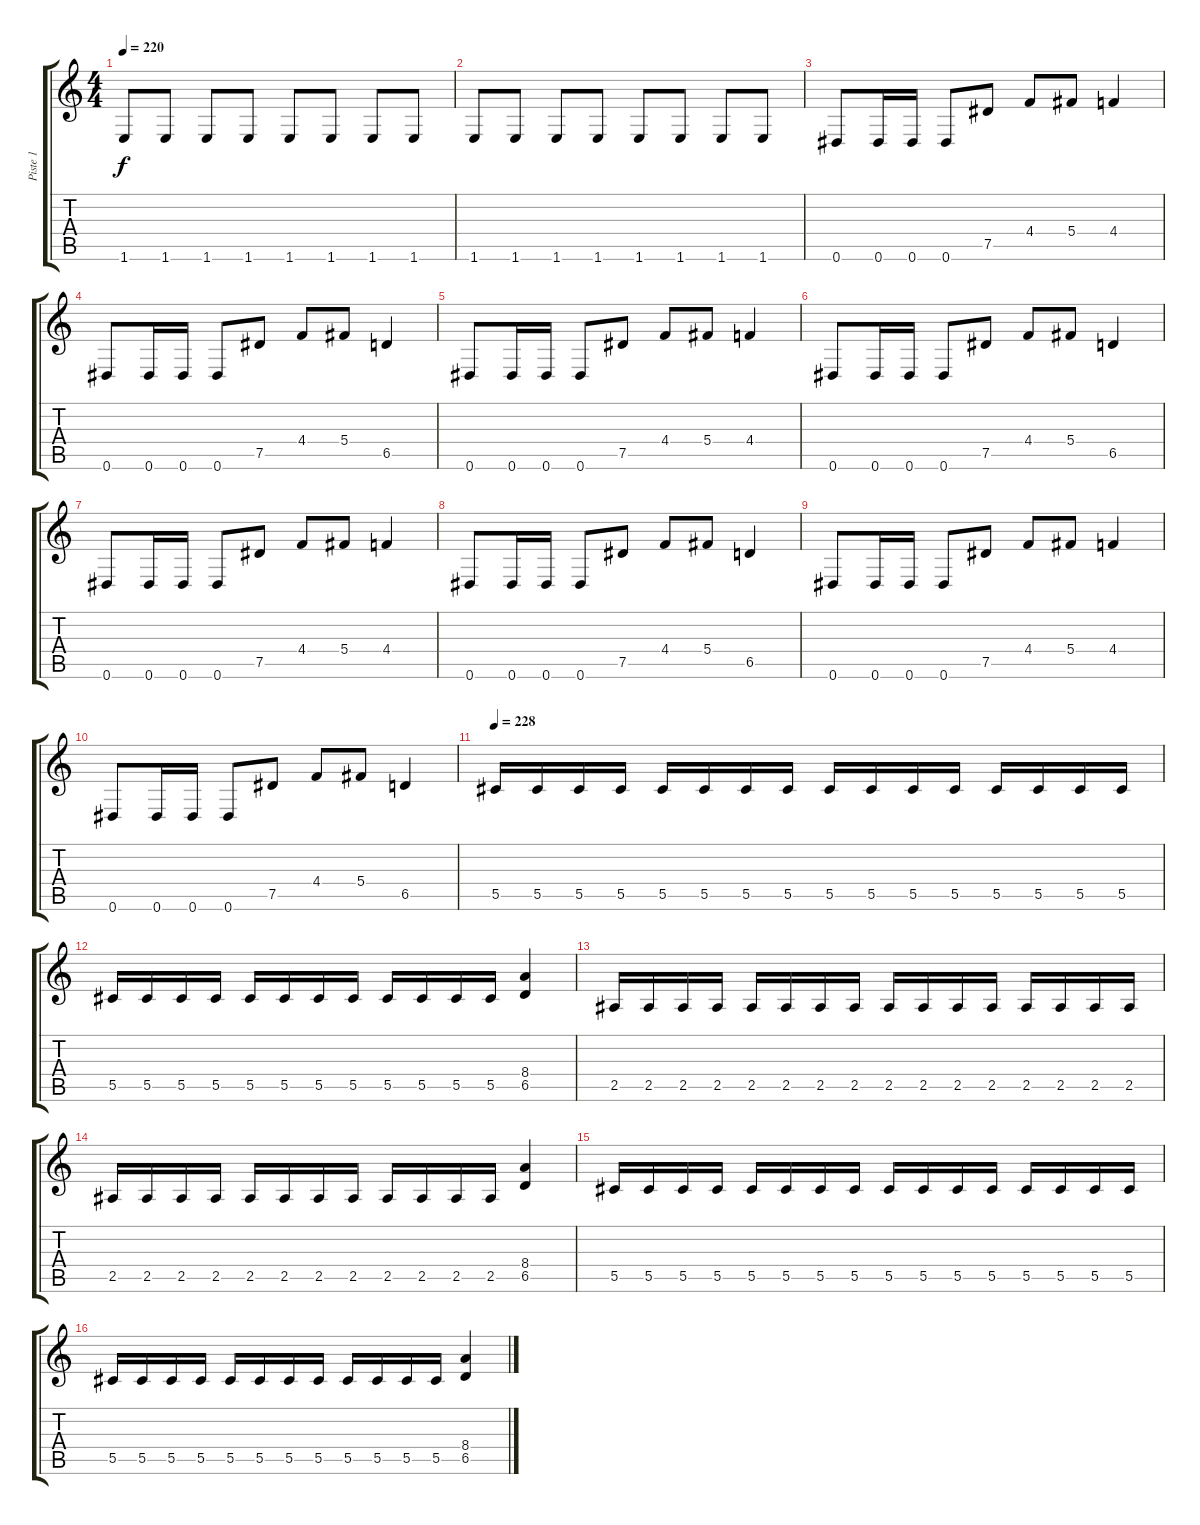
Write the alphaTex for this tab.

\track ("Piste 1" "Piste 1") {instrument distortionguitar}
\staff {score tabs}
\tuning (Eb4 Bb3 Gb3 Db3 Ab2 Eb2) {hide}
\ts (4 4)
\tempo 220
\clef g2
\ks c
1.6.8{dy f} 1.6.8 1.6.8 1.6.8 1.6.8 1.6.8 1.6.8 1.6.8 |
1.6.8 1.6.8 1.6.8 1.6.8 1.6.8 1.6.8 1.6.8 1.6.8 |
0.6.8 0.6.16 0.6.16 0.6.8 7.5.8 4.4.8 5.4.8 4.4.4 |
0.6.8 0.6.16 0.6.16 0.6.8 7.5.8 4.4.8 5.4.8 6.5.4 |
0.6.8 0.6.16 0.6.16 0.6.8 7.5.8 4.4.8 5.4.8 4.4.4 |
0.6.8 0.6.16 0.6.16 0.6.8 7.5.8 4.4.8 5.4.8 6.5.4 |
0.6.8 0.6.16 0.6.16 0.6.8 7.5.8 4.4.8 5.4.8 4.4.4 |
0.6.8 0.6.16 0.6.16 0.6.8 7.5.8 4.4.8 5.4.8 6.5.4 |
0.6.8 0.6.16 0.6.16 0.6.8 7.5.8 4.4.8 5.4.8 4.4.4 |
0.6.8 0.6.16 0.6.16 0.6.8 7.5.8 4.4.8 5.4.8 6.5.4 |
\tempo 228
5.5.16 5.5.16 5.5.16 5.5.16 5.5.16 5.5.16 5.5.16 5.5.16 5.5.16 5.5.16 5.5.16 5.5.16 5.5.16 5.5.16 5.5.16 5.5.16 |
5.5.16 5.5.16 5.5.16 5.5.16 5.5.16 5.5.16 5.5.16 5.5.16 5.5.16 5.5.16 5.5.16 5.5.16 (8.4 6.5).4 |
2.5.16 2.5.16 2.5.16 2.5.16 2.5.16 2.5.16 2.5.16 2.5.16 2.5.16 2.5.16 2.5.16 2.5.16 2.5.16 2.5.16 2.5.16 2.5.16 |
2.5.16 2.5.16 2.5.16 2.5.16 2.5.16 2.5.16 2.5.16 2.5.16 2.5.16 2.5.16 2.5.16 2.5.16 (8.4 6.5).4 |
5.5.16 5.5.16 5.5.16 5.5.16 5.5.16 5.5.16 5.5.16 5.5.16 5.5.16 5.5.16 5.5.16 5.5.16 5.5.16 5.5.16 5.5.16 5.5.16 |
5.5.16 5.5.16 5.5.16 5.5.16 5.5.16 5.5.16 5.5.16 5.5.16 5.5.16 5.5.16 5.5.16 5.5.16 (8.4 6.5).4
